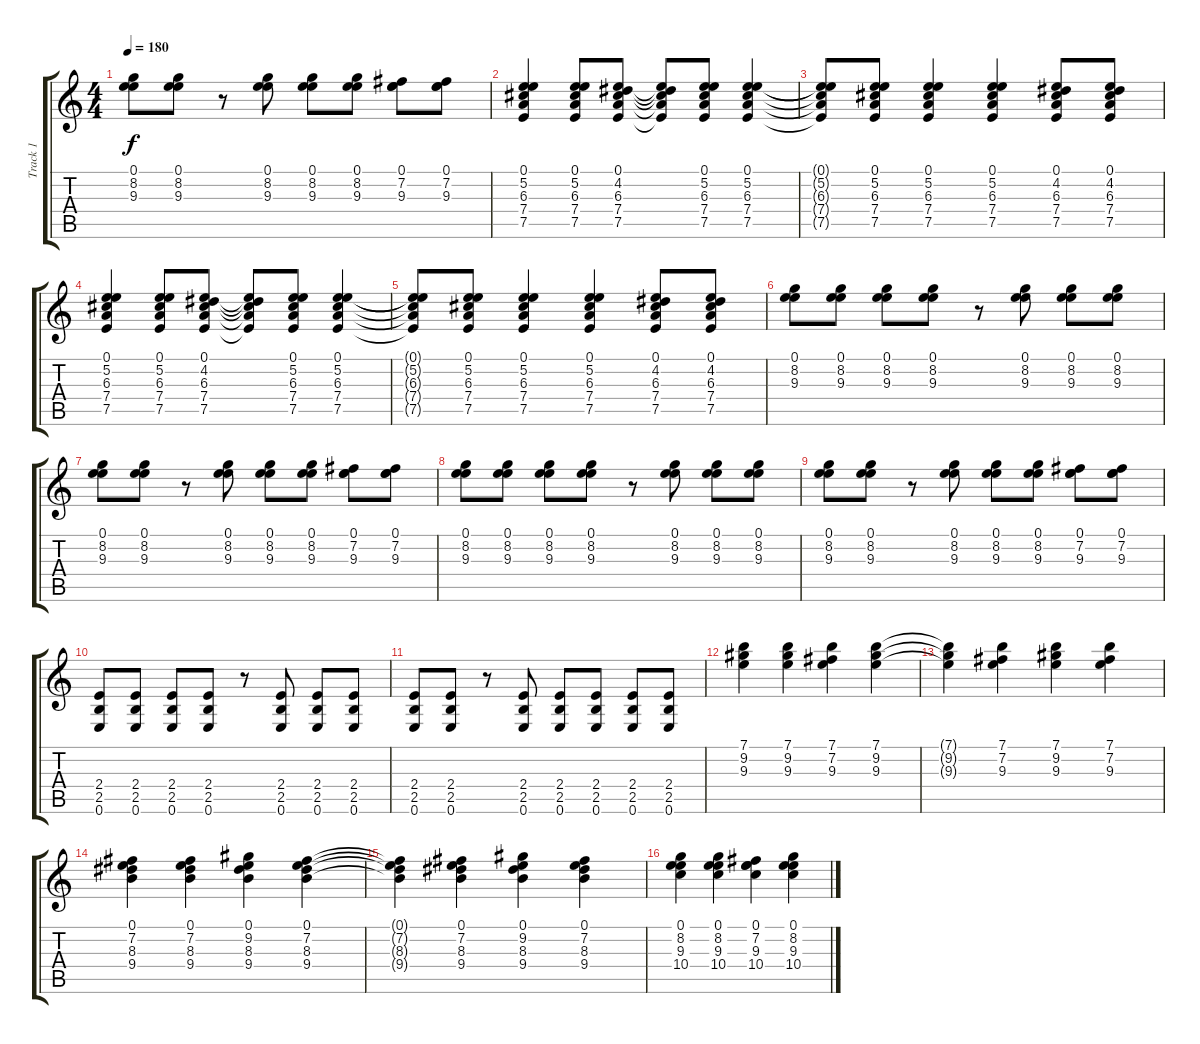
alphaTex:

\track ("Track 1" "Track 1") {instrument distortionguitar}
\staff {score tabs}
\tuning (E4 B3 G3 D3 A2 E2) {hide}
\ts (4 4)
\tempo 180
\clef g2
\ks c
(0.1 8.2 9.3).8{dy f} (0.1 8.2 9.3).8 r.8 (0.1 8.2 9.3).8 (0.1 8.2 9.3).8 (0.1 8.2 9.3).8 (0.1 7.2 9.3).8 (0.1 7.2 9.3).8 |
(0.1 5.2 6.3 7.4 7.5).4 (0.1 5.2 6.3 7.4 7.5).8 (0.1 4.2 6.3 7.4 7.5).8 (0.1{t} 4.2{t} 6.3{t} 7.4{t} 7.5{t}).8 (0.1 5.2 6.3 7.4 7.5).8 (0.1 5.2 6.3 7.4 7.5).4 |
(0.1{t} 5.2{t} 6.3{t} 7.4{t} 7.5{t}).8 (0.1 5.2 6.3 7.4 7.5).8 (0.1 5.2 6.3 7.4 7.5).4 (0.1 5.2 6.3 7.4 7.5).4 (0.1 4.2 6.3 7.4 7.5).8 (0.1 4.2 6.3 7.4 7.5).8 |
(0.1 5.2 6.3 7.4 7.5).4 (0.1 5.2 6.3 7.4 7.5).8 (0.1 4.2 6.3 7.4 7.5).8 (0.1{t} 4.2{t} 6.3{t} 7.4{t} 7.5{t}).8 (0.1 5.2 6.3 7.4 7.5).8 (0.1 5.2 6.3 7.4 7.5).4 |
(0.1{t} 5.2{t} 6.3{t} 7.4{t} 7.5{t}).8 (0.1 5.2 6.3 7.4 7.5).8 (0.1 5.2 6.3 7.4 7.5).4 (0.1 5.2 6.3 7.4 7.5).4 (0.1 4.2 6.3 7.4 7.5).8 (0.1 4.2 6.3 7.4 7.5).8 |
(0.1 8.2 9.3).8 (0.1 8.2 9.3).8 (0.1 8.2 9.3).8 (0.1 8.2 9.3).8 r.8 (0.1 8.2 9.3).8 (0.1 8.2 9.3).8 (0.1 8.2 9.3).8 |
(0.1 8.2 9.3).8 (0.1 8.2 9.3).8 r.8 (0.1 8.2 9.3).8 (0.1 8.2 9.3).8 (0.1 8.2 9.3).8 (0.1 7.2 9.3).8 (0.1 7.2 9.3).8 |
(0.1 8.2 9.3).8 (0.1 8.2 9.3).8 (0.1 8.2 9.3).8 (0.1 8.2 9.3).8 r.8 (0.1 8.2 9.3).8 (0.1 8.2 9.3).8 (0.1 8.2 9.3).8 |
(0.1 8.2 9.3).8 (0.1 8.2 9.3).8 r.8 (0.1 8.2 9.3).8 (0.1 8.2 9.3).8 (0.1 8.2 9.3).8 (0.1 7.2 9.3).8 (0.1 7.2 9.3).8 |
(2.4 2.5 0.6).8 (2.4 2.5 0.6).8 (2.4 2.5 0.6).8 (2.4 2.5 0.6).8 r.8 (2.4 2.5 0.6).8 (2.4 2.5 0.6).8 (2.4 2.5 0.6).8 |
(2.4 2.5 0.6).8 (2.4 2.5 0.6).8 r.8 (2.4 2.5 0.6).8 (2.4 2.5 0.6).8 (2.4 2.5 0.6).8 (2.4 2.5 0.6).8 (2.4 2.5 0.6).8 |
(7.1 9.2 9.3).4{volume 7} (7.1 9.2 9.3).4 (7.1 7.2 9.3).4 (7.1 9.2 9.3).4 |
(7.1{t} 9.2{t} 9.3{t}).4 (7.1 7.2 9.3).4 (7.1 9.2 9.3).4 (7.1 7.2 9.3).4 |
(0.1 7.2 8.3 9.4).4 (0.1 7.2 8.3 9.4).4 (0.1 9.2 8.3 9.4).4 (0.1 7.2 8.3 9.4).4 |
(0.1{t} 7.2{t} 8.3{t} 9.4{t}).4 (0.1 7.2 8.3 9.4).4 (0.1 9.2 8.3 9.4).4 (0.1 7.2 8.3 9.4).4 |
(0.1 8.2 9.3 10.4).4 (0.1 8.2 9.3 10.4).4 (0.1 7.2 9.3 10.4).4 (0.1 8.2 9.3 10.4).4
